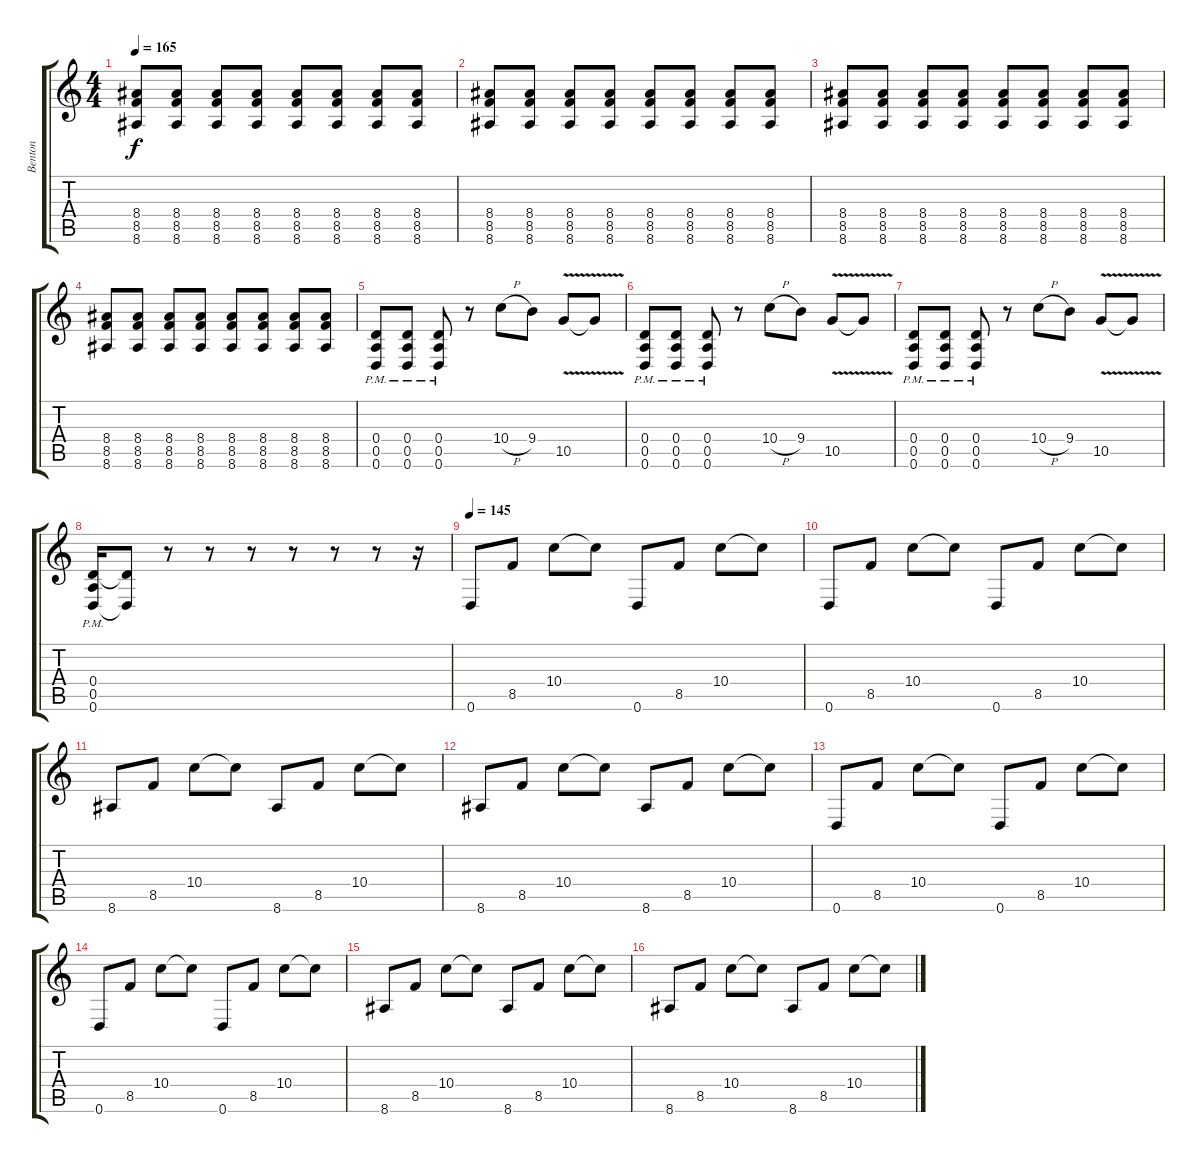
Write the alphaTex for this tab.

\track ("Benton" "Benton") {instrument distortionguitar}
\staff {score tabs}
\tuning (E4 B3 G3 D3 A2 D2) {hide}
\ts (4 4)
\tempo 165
\clef g2
\ks c
(8.4 8.5 8.6).8{dy f instrument distortionguitar} (8.4 8.5 8.6).8 (8.4 8.5 8.6).8 (8.4 8.5 8.6).8 (8.4 8.5 8.6).8 (8.4 8.5 8.6).8 (8.4 8.5 8.6).8 (8.4 8.5 8.6).8 |
(8.4 8.5 8.6).8{instrument distortionguitar} (8.4 8.5 8.6).8 (8.4 8.5 8.6).8 (8.4 8.5 8.6).8 (8.4 8.5 8.6).8 (8.4 8.5 8.6).8 (8.4 8.5 8.6).8 (8.4 8.5 8.6).8 |
(8.4 8.5 8.6).8{instrument distortionguitar} (8.4 8.5 8.6).8 (8.4 8.5 8.6).8 (8.4 8.5 8.6).8 (8.4 8.5 8.6).8 (8.4 8.5 8.6).8 (8.4 8.5 8.6).8 (8.4 8.5 8.6).8 |
(8.4 8.5 8.6).8{instrument distortionguitar} (8.4 8.5 8.6).8 (8.4 8.5 8.6).8 (8.4 8.5 8.6).8 (8.4 8.5 8.6).8 (8.4 8.5 8.6).8 (8.4 8.5 8.6).8 (8.4 8.5 8.6).8 |
(0.4{pm} 0.5{pm} 0.6{pm}).8{instrument distortionguitar} (0.4{pm} 0.5{pm} 0.6{pm}).8 (0.4{pm} 0.5{pm} 0.6{pm}).8 r.8 10.4{h}.8 9.4.8 10.5{v}.8{instrument guitarharmonics} 10.5{t}.8 |
(0.4{pm} 0.5{pm} 0.6{pm}).8{instrument distortionguitar} (0.4{pm} 0.5{pm} 0.6{pm}).8 (0.4{pm} 0.5{pm} 0.6{pm}).8 r.8 10.4{h}.8 9.4.8 10.5{v}.8{instrument guitarharmonics} 10.5{t}.8 |
(0.4{pm} 0.5{pm} 0.6{pm}).8{instrument distortionguitar} (0.4{pm} 0.5{pm} 0.6{pm}).8 (0.4{pm} 0.5{pm} 0.6{pm}).8 r.8 10.4{h}.8 9.4.8 10.5{v}.8{instrument guitarharmonics} 10.5{t}.8 |
(0.4{pm} 0.5{pm} 0.6{pm}).16{instrument distortionguitar} (0.4{t} 0.6{t}).8 r.8 r.8 r.8 r.8 r.8 r.8 r.16 |
\tempo 145
0.6.8 8.5.8 10.4.8 10.4{t}.8 0.6.8 8.5.8 10.4.8 10.4{t}.8 |
0.6.8 8.5.8 10.4.8 10.4{t}.8 0.6.8 8.5.8 10.4.8 10.4{t}.8 |
8.6.8 8.5.8 10.4.8 10.4{t}.8 8.6.8 8.5.8 10.4.8 10.4{t}.8 |
8.6.8 8.5.8 10.4.8 10.4{t}.8 8.6.8 8.5.8 10.4.8 10.4{t}.8 |
0.6.8 8.5.8 10.4.8 10.4{t}.8 0.6.8 8.5.8 10.4.8 10.4{t}.8 |
0.6.8 8.5.8 10.4.8 10.4{t}.8 0.6.8 8.5.8 10.4.8 10.4{t}.8 |
8.6.8 8.5.8 10.4.8 10.4{t}.8 8.6.8 8.5.8 10.4.8 10.4{t}.8 |
8.6.8 8.5.8 10.4.8 10.4{t}.8 8.6.8 8.5.8 10.4.8 10.4{t}.8
